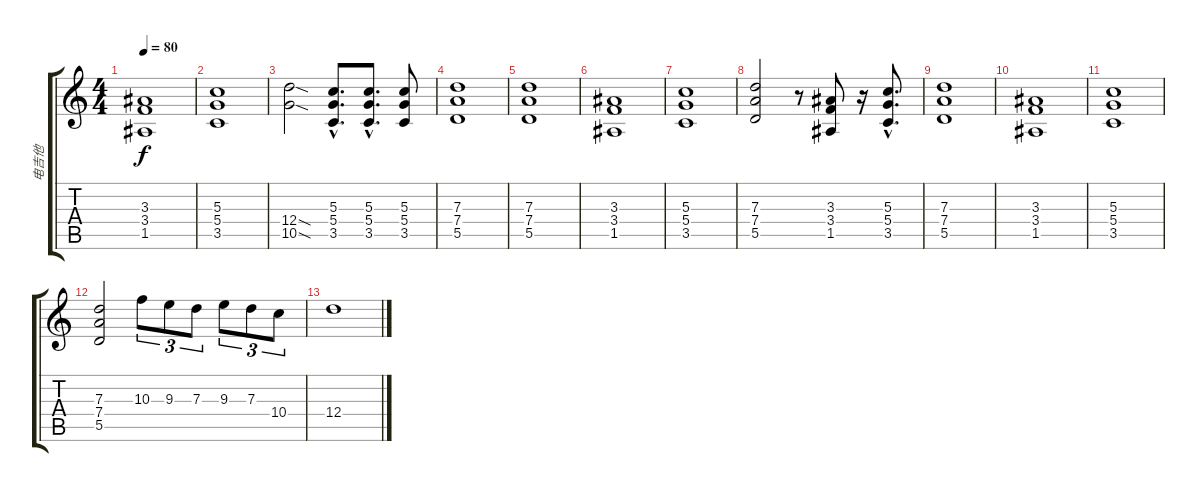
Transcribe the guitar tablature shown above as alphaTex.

\track ("电吉他" "电吉他") {instrument overdrivenguitar}
\staff {score tabs}
\tuning (E4 B3 G3 D3 A2 E2) {hide}
\ts (4 4)
\tempo 80
\clef g2
\ks c
(3.3 3.4 1.5).1{dy f} |
(5.3 5.4 3.5).1 |
(12.4{sod} 10.5{sod}).2 (5.3{hac} 5.4{hac} 3.5{hac}).8{d} (5.3{hac} 5.4{hac} 3.5{hac}).8{d} (5.3 5.4 3.5).8 |
(7.3 7.4 5.5).1 |
(7.3 7.4 5.5).1 |
(3.3 3.4 1.5).1 |
(5.3 5.4 3.5).1 |
(7.3 7.4 5.5).2 r.8 (3.3 3.4 1.5).8 r.16 (5.3{hac} 5.4{hac} 3.5{hac}).8{d} |
(7.3 7.4 5.5).1 |
(3.3 3.4 1.5).1 |
(5.3 5.4 3.5).1 |
(7.3 7.4 5.5).2 10.3.8{tu (3 2)} 9.3.8{tu (3 2)} 7.3.8{tu (3 2)} 9.3.8{tu (3 2)} 7.3.8{tu (3 2)} 10.4.8{tu (3 2)} |
12.4.1
